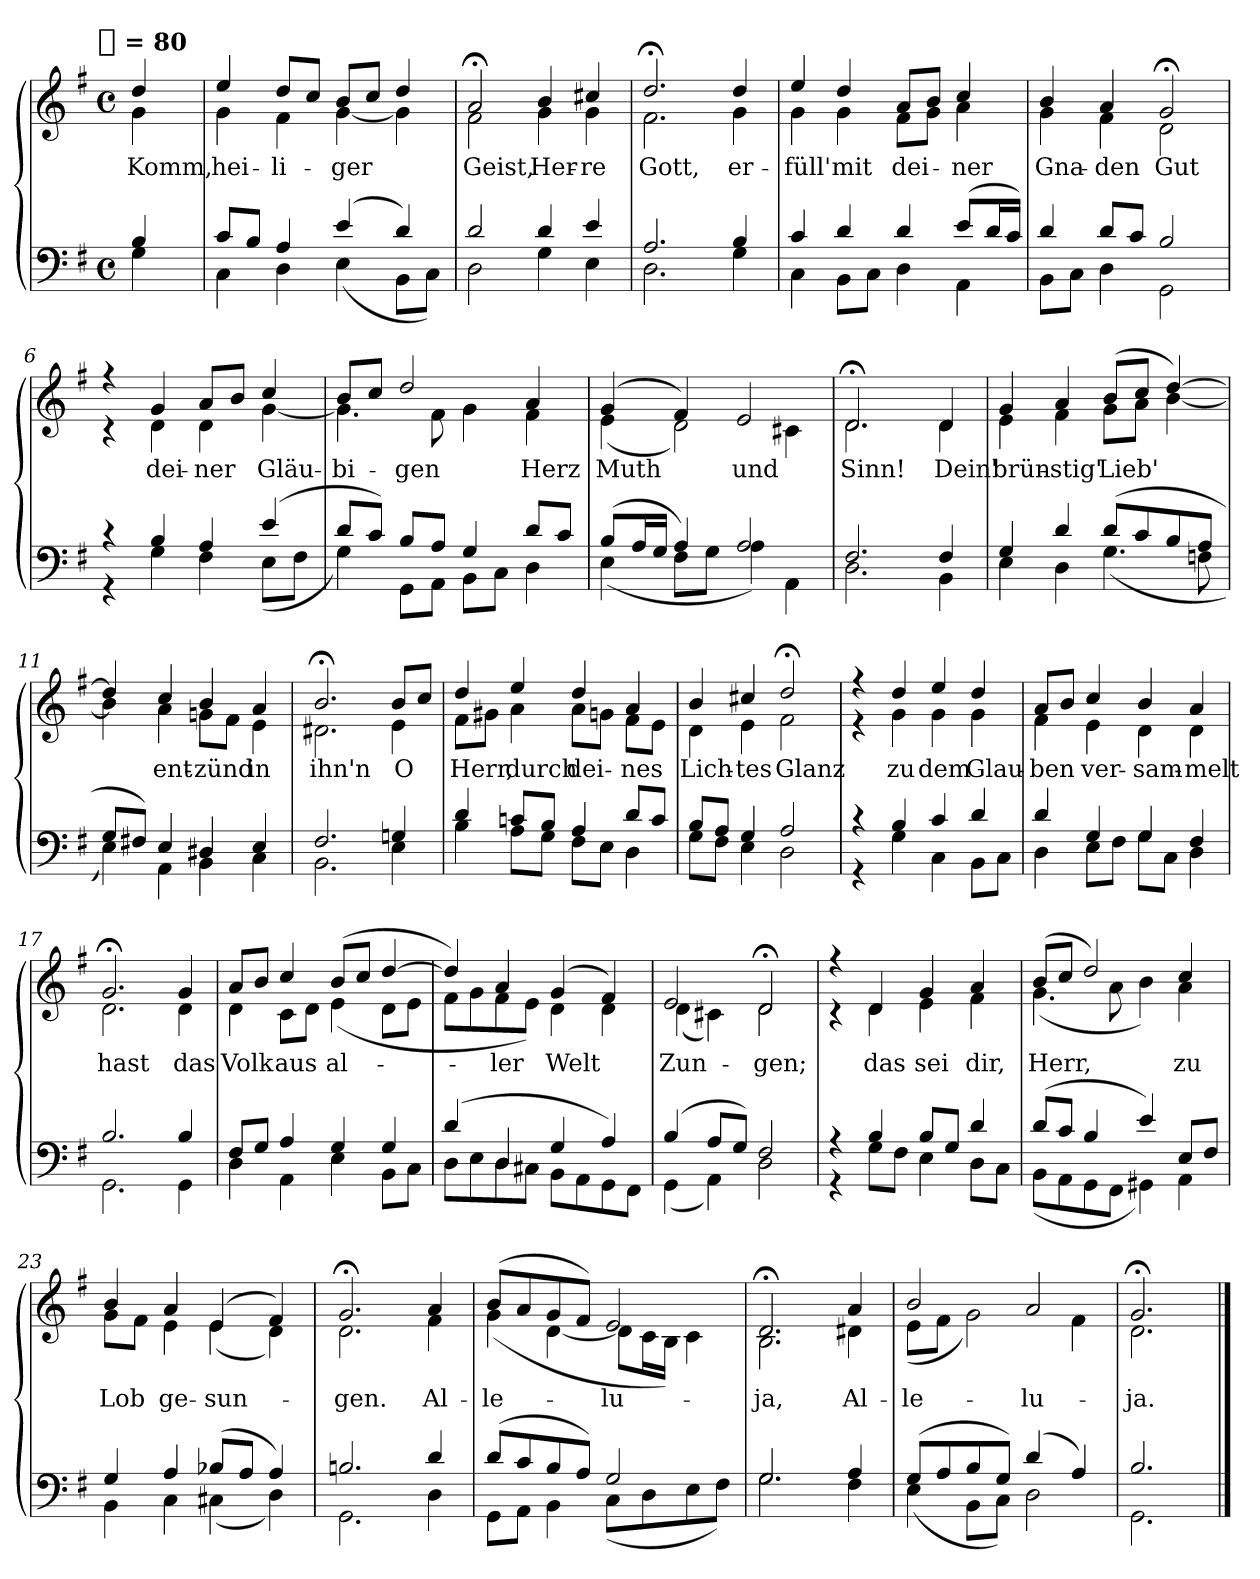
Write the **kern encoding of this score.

**kern	**kern	**text
*part1	*part1	*part1
*staff2	*staff1	*staff1
*clefF4	*clefG2	*
*k[f#]	*k[f#]	*
!!LO:TX:omd:t=[quarter] = 80
*M4/4	*M4/4	*
*met(c)	*met(c)	*
*MM80	*MM80	*
=	=	=
*^	*^	*
4B	4G	4dd	4g	Komm,
=1	=1	=1	=1	=1
8cL	4C	4ee	4g	hei-
8BJ	.	.	.	.
4A	4D	8ddL	4f#	-li-
.	.	8ccJ	.	.
(4e	(4E	8bL	[4g	-ger
.	.	8ccJ	.	.
4d)	8BBL	4dd	4g]	.
.	8CJ)	.	.	.
=2	=2	=2	=2	=2
2d	2D	2a;<	2f#	Geist,
4d	4G	4b	4g	Her-
4e	4E	4cc#X	4g	-re
=3	=3	=3	=3	=3
2.A	2.D	2.dd;<	2.f#	Gott,
4B	4G	4dd	4g	er-
=4	=4	=4	=4	=4
4c	4C	4ee	4g	-füll'
4d	8BBL	4dd	4g	mit
.	8CJ	.	.	.
4d	4D	8aL	8f#L	dei-
.	.	8bJ	8gJ	.
(8eL	4AA	4cc	4a	-ner
16dL	.	.	.	.
16cJJ)	.	.	.	.
!!LO:LB:g=z	!!
=5	=5	=5	=5	=5
4d	8BBL	4b	4g	Gna-
.	8CJ	.	.	.
8dL	4D	4a	4f#	-den
8cJ	.	.	.	.
2B	2GG	2g;<	2d	Gut
=6	=6	=6	=6	=6
4r	4r	4r	4r	.
4B	4G	4g	4d	dei-
4A	4F#	8aL	4d	-ner
.	.	8bJ	.	.
(4e	(8EL	4cc	[4g	Gläu-
.	8F#J	.	.	.
=7	=7	=7	=7	=7
8dL	4G)	8bL	4.g]	-bi-
8cJ)	.	8ccJ	.	.
8BL	8GGL	2dd	.	gen
8AJ	8AAJ	.	8f#	.
4G	8BBL	.	4g	.
.	8CJ	.	.	.
8dL	4D	4a	4f#	Herz
8cJ	.	.	.	.
=8	=8	=8	=8	=8
(8BL	(4E	(4g	(4e	Muth
16AL	.	.	.	.
16GJJ	.	.	.	.
4A)	8F#L	4f#)	2d)	.
.	8GJ	.	.	.
2A	4A)	2e	.	und
.	4AA	.	4c#X	.
=9	=9	=9	=9	=9
2.F#	2.D	2.d;<	2.d	Sinn!
4F#	4BB	4d	4d	Dein'
!!LO:LB:g=z	!!
=10	=10	=10	=10	=10
4G	4E	4g	4e	brün-
4d	4D	4a	4f#	-stig'
(8dL	(4.G	(8bL	8gL	Lieb'
8c	.	8ccJ	8aJ	.
8B	.	[4dd)	[4b	.
8AJ	8Fn	.	.	.
=11	=11	=11	=11	=11
8GL	4E)	4dd]	4b]	.
8F#XJ)	.	.	.	.
4E	4AA	4cc	4a	ent-
4D#X	4BB	4b	8gnL	-zünd
.	.	.	8f#J	.
4E	4C	4a	4e	in
=12	=12	=12	=12	=12
2.F#	2.BB	2.b;<	2.d#X	ihn'n
4Gn	4E	8bL	4e	O
.	.	8ccJ	.	.
=13	=13	=13	=13	=13
4d	4B	4dd	8f#L	Herr,
.	.	.	8g#XJ	.
8cnL	8AL	4ee	4a	durch
8BJ	8GJ	.	.	.
4A	8F#L	4dd	8aL	dei-
.	8EJ	.	8gnJ	.
8dL	4D	4a	8f#L	-nes
8cJ	.	.	8eJ	.
=14	=14	=14	=14	=14
8BL	8GL	4b	4d	Lich-
8AJ	8F#J	.	.	.
4G	4E	4cc#X	4e	-tes
2A	2D	2dd;<	2f#	Glanz
!!LO:LB:g=z	!!
=15	=15	=15	=15	=15
4r	4r	4r	4r	.
4B	4G	4dd	4g	zu
4c	4C	4ee	4g	dem
4d	8BBL	4dd	4g	Glau-
.	8CJ	.	.	.
=16	=16	=16	=16	=16
4d	4D	8aL	4f#	-ben
.	.	8bJ	.	.
4G	8EL	4cc	4e	ver-
.	8F#J	.	.	.
4G	8GL	4b	4d	-sam-
.	8CJ	.	.	.
4F#	4D	4a	4d	-melt
=17	=17	=17	=17	=17
2.B	2.GG	2.g;<	2.d	hast
4B	4GG	4g	4d	das
=18	=18	=18	=18	=18
8F#L	4D	8aL	4d	Volk
8GJ	.	8bJ	.	.
4A	4AA	4cc	8cL	aus
.	.	.	8dJ	.
4G	4E	(8bL	(4e	al-
.	.	8ccJ	.	.
4G	8BBL	[4dd	8dL	.
.	8CJ	.	8eJ	.
!!LO:LB:g=z	!!
=19	=19	=19	=19	=19
(4d	8DL	4dd])	8f#L	.
.	8E	.	8g	.
4D	8D	4a	8f#	-ler
.	8C#XJ	.	8eJ)	.
4G	8BBL	(4g	4d	Welt
.	8AA	.	.	.
4A)	8GG	4f#)	4d	.
.	8FF#J	.	.	.
=20	=20	=20	=20	=20
(4B	(4GG	2e	(4d	Zun-
8AL	4AA)	.	4c#X)	.
8GJ)	.	.	.	.
2F#	2D	2d;<	2d	-gen;
=21	=21	=21	=21	=21
4r	4r	4r	4r	.
4B	8GL	4d	4d	das
.	8F#J	.	.	.
8BL	4E	4g	4e	sei
8GJ	.	.	.	.
4d	8DL	4a	4f#	dir,
.	8CJ	.	.	.
=22	=22	=22	=22	=22
(8dL	(8BBL	(8bL	(4.g	Herr,
8cJ	8AA	8ccJ	.	.
4B	8GG	2dd)	.	.
.	8FF#J	.	8a	.
4e)	4GG#X)	.	4b)	.
8EL	4AA	4cc	4a	zu
8F#J	.	.	.	.
=23	=23	=23	=23	=23
4G	4BB	4b	8gL	Lob
.	.	.	8f#J	.
4A	4C	4a	4e	ge-
(8B-XL	(4C#X	(4e	(4e	-sun-
8AJ	.	.	.	.
4A)	4D)	4f#)	4d)	.
!!LO:PB:g=z	!!
=24	=24	=24	=24	=24
2.Bn	2.GG	2.g;<	2.d	-gen.
4d	4D	4a	4f#	Al-
=25	=25	=25	=25	=25
(8dL	8GGL	(8bL	(4g	-le-
8c	8AAJ	8a	.	.
8B	4BB	8g	[4d	.
8AJ)	.	8f#J)	.	.
2G	(8CL	2e	8dL]	-lu-
.	8D	.	16cL	.
.	.	.	16BJJ)	.
.	8E	.	4c	.
.	8F#J)	.	.	.
=26	=26	=26	=26	=26
2.G	2.G	2.d;<	2.B	-ja,
4A	4F#	4a	4d#X	Al-
=27	=27	=27	=27	=27
(8GL	(4E	2b	(8eL	-le-
8A	.	.	8f#J	.
8B	8BBL	.	2g)	.
8GJ)	8CJ)	.	.	.
(4d	2D	2a	.	-lu-
4A)	.	.	4f#	.
=28	=28	=28	=28	=28
2.B	2.GG	2.g;<	2.d	-ja.
*v	*v	*	*	*
*	*v	*v	*
==	==	==
*-	*-	*-
